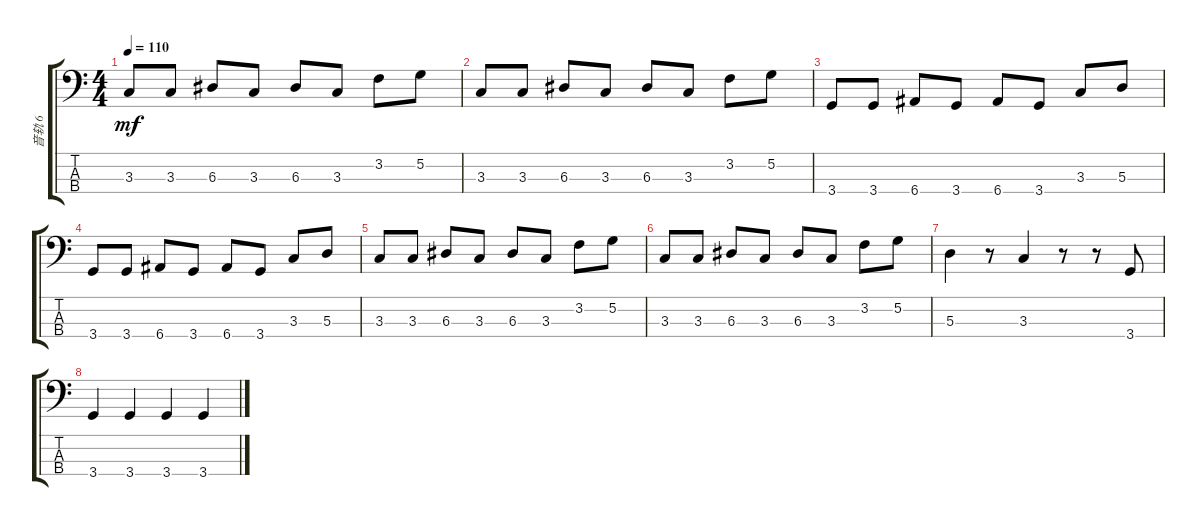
\track ("音轨 6" "音轨 6") {instrument synthbass1}
\staff {score tabs}
\tuning (G2 D2 A1 E1) {hide}
\ts (4 4)
\tempo 110
\clef f4
\ks c
3.3.8{dy mf} 3.3.8 6.3.8 3.3.8 6.3.8 3.3.8 3.2.8 5.2.8 |
3.3.8 3.3.8 6.3.8 3.3.8 6.3.8 3.3.8 3.2.8 5.2.8 |
3.4.8 3.4.8 6.4.8 3.4.8 6.4.8 3.4.8 3.3.8 5.3.8 |
3.4.8 3.4.8 6.4.8 3.4.8 6.4.8 3.4.8 3.3.8 5.3.8 |
3.3.8 3.3.8 6.3.8 3.3.8 6.3.8 3.3.8 3.2.8 5.2.8 |
3.3.8 3.3.8 6.3.8 3.3.8 6.3.8 3.3.8 3.2.8 5.2.8 |
5.3.4 r.8 3.3.4 r.8 r.8 3.4.8 |
3.4.4 3.4.4 3.4.4 3.4.4
